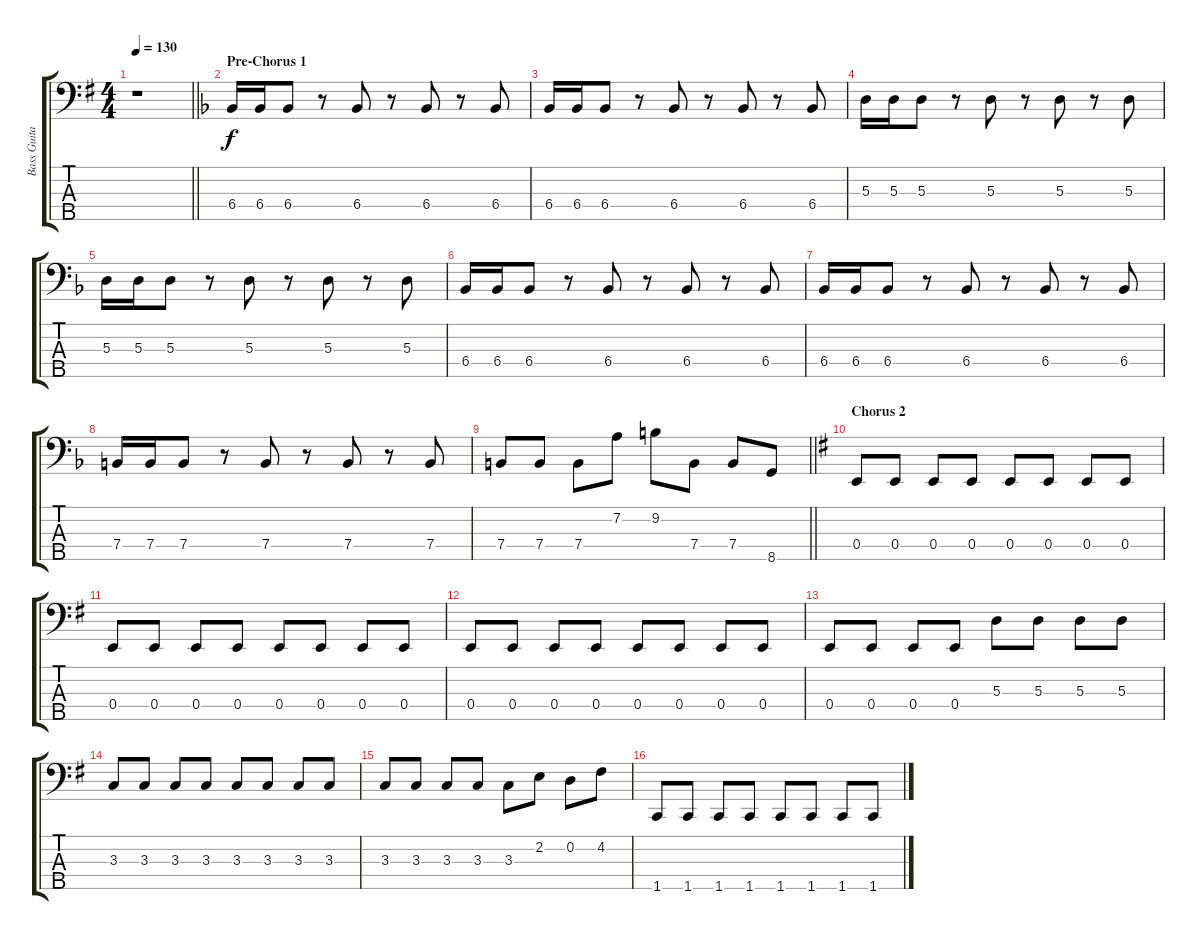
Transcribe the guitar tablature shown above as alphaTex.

\track ("Bass Guitar" "Bass Guita") {instrument electricbassfinger}
\staff {score tabs}
\tuning (G2 D2 A1 E1 B0) {hide}
\ts (4 4)
\tempo 130
\clef f4
\barLineRight lightlight
\ks eminor
r.1{dy f} |
\section ("" "Pre-Chorus 1")
\ks dminor
6.4.16 6.4.16 6.4.8 r.8 6.4.8 r.8 6.4.8 r.8 6.4.8 |
6.4.16 6.4.16 6.4.8 r.8 6.4.8 r.8 6.4.8 r.8 6.4.8 |
5.3.16 5.3.16 5.3.8 r.8 5.3.8 r.8 5.3.8 r.8 5.3.8 |
5.3.16 5.3.16 5.3.8 r.8 5.3.8 r.8 5.3.8 r.8 5.3.8 |
6.4.16 6.4.16 6.4.8 r.8 6.4.8 r.8 6.4.8 r.8 6.4.8 |
6.4.16 6.4.16 6.4.8 r.8 6.4.8 r.8 6.4.8 r.8 6.4.8 |
7.4.16 7.4.16 7.4.8 r.8 7.4.8 r.8 7.4.8 r.8 7.4.8 |
\barLineRight lightlight
7.4.8 7.4.8 7.4.8 7.2.8 9.2.8 7.4.8 7.4.8 8.5.8 |
\section ("" "Chorus 2")
\ks eminor
0.4.8 0.4.8 0.4.8 0.4.8 0.4.8 0.4.8 0.4.8 0.4.8 |
0.4.8 0.4.8 0.4.8 0.4.8 0.4.8 0.4.8 0.4.8 0.4.8 |
0.4.8 0.4.8 0.4.8 0.4.8 0.4.8 0.4.8 0.4.8 0.4.8 |
0.4.8 0.4.8 0.4.8 0.4.8 5.3.8 5.3.8 5.3.8 5.3.8 |
3.3.8 3.3.8 3.3.8 3.3.8 3.3.8 3.3.8 3.3.8 3.3.8 |
3.3.8 3.3.8 3.3.8 3.3.8 3.3.8 2.2.8 0.2.8 4.2.8 |
1.5.8 1.5.8 1.5.8 1.5.8 1.5.8 1.5.8 1.5.8 1.5.8
